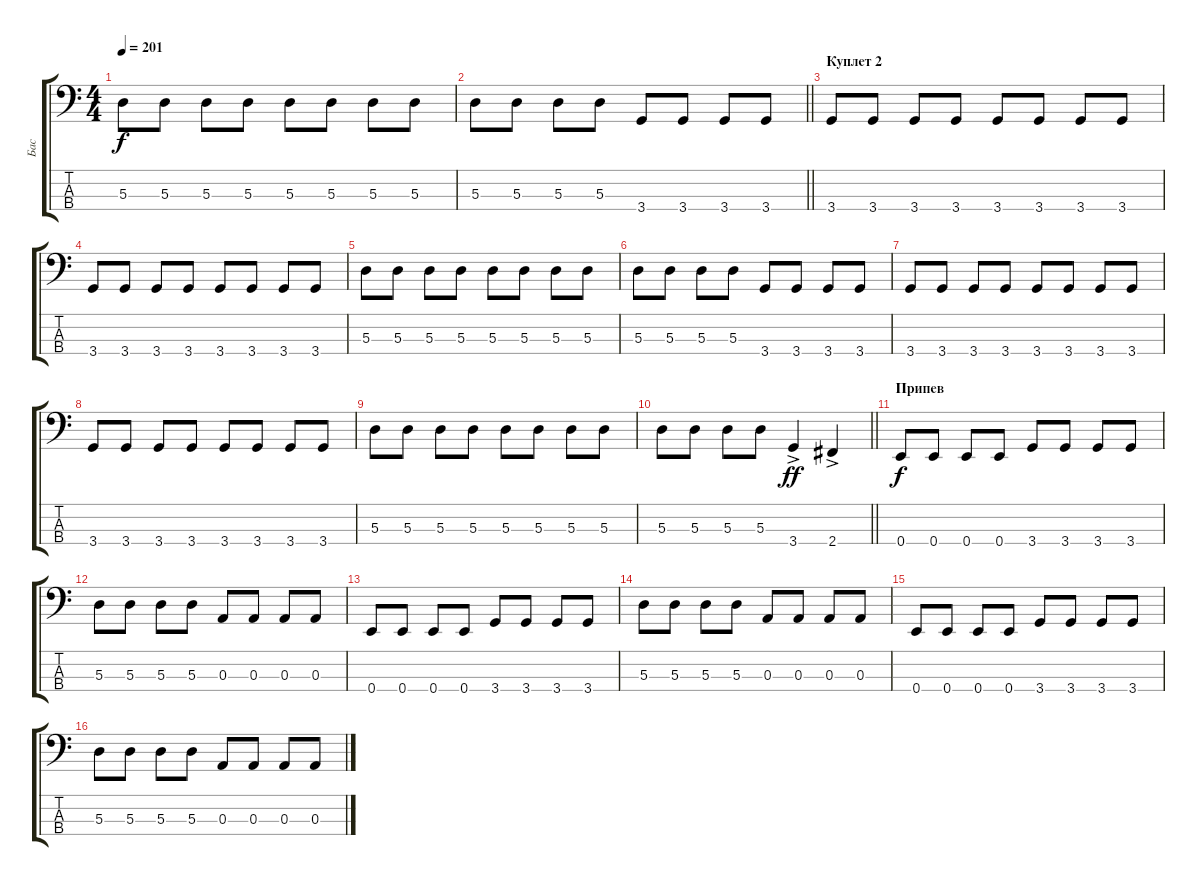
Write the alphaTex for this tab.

\track ("Бас" "Бас") {instrument electricbassfinger}
\staff {score tabs}
\tuning (G2 D2 A1 E1) {hide}
\ts (4 4)
\tempo 201
\clef f4
\ks c
5.3.8{dy f} 5.3.8 5.3.8 5.3.8 5.3.8 5.3.8 5.3.8 5.3.8 |
\barLineRight lightlight
5.3.8 5.3.8 5.3.8 5.3.8 3.4.8 3.4.8 3.4.8 3.4.8 |
\section ("" "Куплет 2")
3.4.8 3.4.8 3.4.8 3.4.8 3.4.8 3.4.8 3.4.8 3.4.8 |
3.4.8 3.4.8 3.4.8 3.4.8 3.4.8 3.4.8 3.4.8 3.4.8 |
5.3.8 5.3.8 5.3.8 5.3.8 5.3.8 5.3.8 5.3.8 5.3.8 |
5.3.8 5.3.8 5.3.8 5.3.8 3.4.8 3.4.8 3.4.8 3.4.8 |
3.4.8 3.4.8 3.4.8 3.4.8 3.4.8 3.4.8 3.4.8 3.4.8 |
3.4.8 3.4.8 3.4.8 3.4.8 3.4.8 3.4.8 3.4.8 3.4.8 |
5.3.8 5.3.8 5.3.8 5.3.8 5.3.8 5.3.8 5.3.8 5.3.8 |
\barLineRight lightlight
5.3.8 5.3.8 5.3.8 5.3.8 3.4{ac}.4{dy ff} 2.4{ac}.4 |
\section ("" "Припев")
0.4.8{dy f} 0.4.8 0.4.8 0.4.8 3.4.8 3.4.8 3.4.8 3.4.8 |
5.3.8 5.3.8 5.3.8 5.3.8 0.3.8 0.3.8 0.3.8 0.3.8 |
0.4.8 0.4.8 0.4.8 0.4.8 3.4.8 3.4.8 3.4.8 3.4.8 |
5.3.8 5.3.8 5.3.8 5.3.8 0.3.8 0.3.8 0.3.8 0.3.8 |
0.4.8 0.4.8 0.4.8 0.4.8 3.4.8 3.4.8 3.4.8 3.4.8 |
5.3.8 5.3.8 5.3.8 5.3.8 0.3.8 0.3.8 0.3.8 0.3.8
